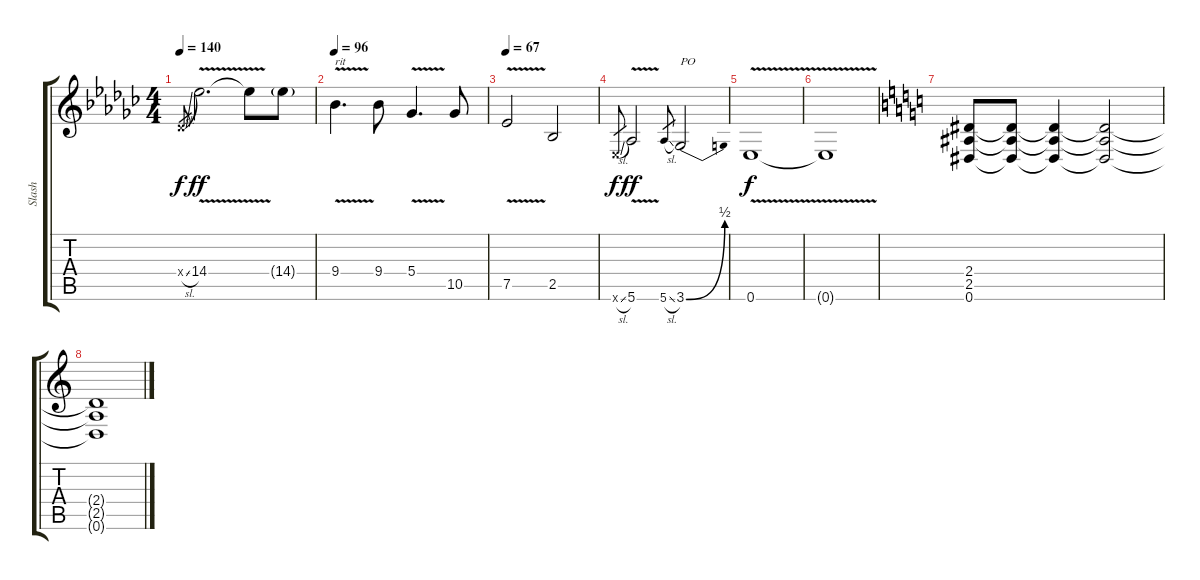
\track ("Slash" "Slash") {instrument overdrivenguitar}
\staff {score tabs}
\tuning (Eb4 Bb3 Gb3 Db3 Ab2 Eb2) {hide}
\ts (4 4)
\tempo 140
\clef g2
\ks gb
0.4{sl x}.8{gr dy f} 14.4{v}.2{d dy ff} 14.4{t}.8 14.4{g}.8 |
\tempo 96
9.4{v}.4{d txt "rit"} 9.4.8 5.4{v}.4{d} 10.5.8 |
\tempo 67
7.5{v}.2 2.5.2 |
0.6{sl x}.8{gr dy f} 5.6{v}.2{dy ff} 5.6{sl}.8{gr} 3.6{be (bend 0 0 60 2)}.2{txt "PO"} |
0.6{v}.1{dy f} |
0.6{t}.1 |
\ks c
(2.4 2.5 0.6).8{instrument distortionguitar} (2.4{t} 2.5{t} 0.6{t}).8 (2.4{t} 2.5{t} 0.6{t}).4 (2.4{t} 2.5{t} 0.6{t}).2 |
(2.4{t} 2.5{t} 0.6{t}).1
